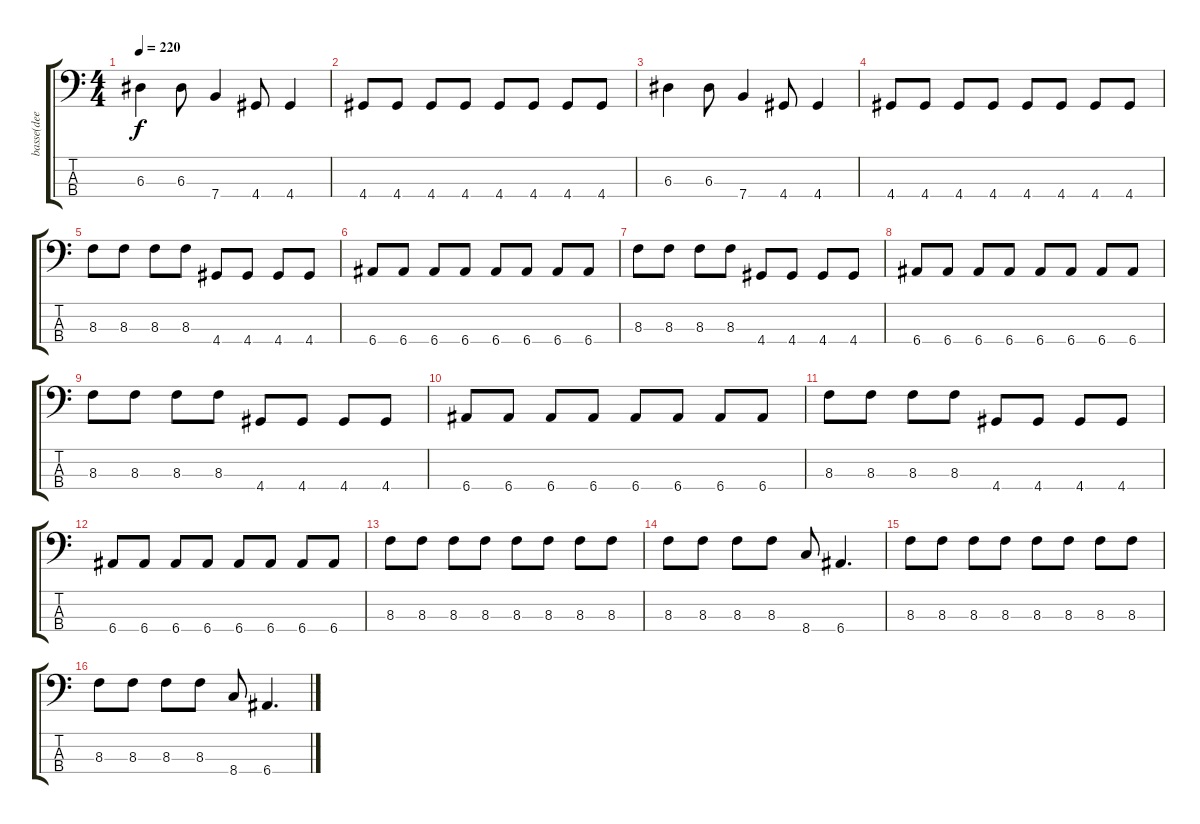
\track ("basse(dee dee)" "basse(dee ") {instrument electricbasspick}
\staff {score tabs}
\tuning (G2 D2 A1 E1) {hide}
\ts (4 4)
\tempo 220
\clef f4
\ks c
6.3.4{dy f} 6.3.8 7.4.4 4.4.8 4.4.4 |
4.4.8 4.4.8 4.4.8 4.4.8 4.4.8 4.4.8 4.4.8 4.4.8 |
6.3.4 6.3.8 7.4.4 4.4.8 4.4.4 |
4.4.8 4.4.8 4.4.8 4.4.8 4.4.8 4.4.8 4.4.8 4.4.8 |
8.3.8 8.3.8 8.3.8 8.3.8 4.4.8 4.4.8 4.4.8 4.4.8 |
6.4.8 6.4.8 6.4.8 6.4.8 6.4.8 6.4.8 6.4.8 6.4.8 |
8.3.8 8.3.8 8.3.8 8.3.8 4.4.8 4.4.8 4.4.8 4.4.8 |
6.4.8 6.4.8 6.4.8 6.4.8 6.4.8 6.4.8 6.4.8 6.4.8 |
8.3.8 8.3.8 8.3.8 8.3.8 4.4.8 4.4.8 4.4.8 4.4.8 |
6.4.8 6.4.8 6.4.8 6.4.8 6.4.8 6.4.8 6.4.8 6.4.8 |
8.3.8 8.3.8 8.3.8 8.3.8 4.4.8 4.4.8 4.4.8 4.4.8 |
6.4.8 6.4.8 6.4.8 6.4.8 6.4.8 6.4.8 6.4.8 6.4.8 |
8.3.8 8.3.8 8.3.8 8.3.8 8.3.8 8.3.8 8.3.8 8.3.8 |
8.3.8 8.3.8 8.3.8 8.3.8 8.4.8 6.4.4{d} |
8.3.8 8.3.8 8.3.8 8.3.8 8.3.8 8.3.8 8.3.8 8.3.8 |
8.3.8 8.3.8 8.3.8 8.3.8 8.4.8 6.4.4{d}
